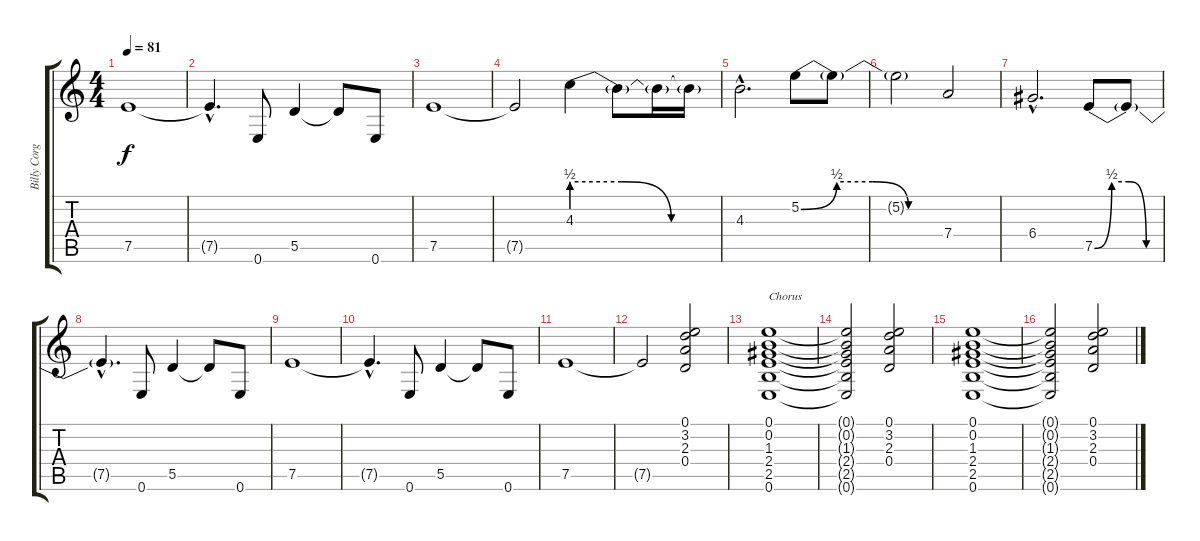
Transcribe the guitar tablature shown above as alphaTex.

\track ("Billy Corgan" "Billy Corg") {instrument electricguitarjazz}
\staff {score tabs}
\tuning (E4 B3 G3 D3 A2 E2) {hide}
\ts (4 4)
\tempo 81
\clef g2
\ks c
7.5.1{dy f} |
7.5{hac t}.4{d} 0.6.8 5.5.4 5.5{t}.8 0.6.8 |
7.5.1 |
7.5{t}.2 4.3{be (custom 0 2 20 2 40 0 60 0)}.4 4.3{t}.8 4.3{t}.16 4.3{t}.16 |
4.3{hac}.2{d} 5.2{be (custom 0 0 15 2 30 2 45 0 60 0)}.8 5.2{t}.8 |
5.2{t}.2 7.4.2 |
6.4{hac}.2{d} 7.5{be (custom 0 0 15 2 30 2 45 0 60 0)}.8 7.5{t}.8 |
7.5{hac t}.4{d} 0.6.8 5.5.4 5.5{t}.8 0.6.8 |
7.5.1 |
7.5{hac t}.4{d} 0.6.8 5.5.4 5.5{t}.8 0.6.8 |
7.5.1 |
7.5{t}.2 (0.1 3.2 2.3 0.4).2 |
(0.1 0.2 1.3 2.4 2.5 0.6).1{txt "Chorus"} |
(0.1{t} 0.2{t} 1.3{t} 2.4{t} 2.5{t} 0.6{t}).2 (0.1 3.2 2.3 0.4).2 |
(0.1 0.2 1.3 2.4 2.5 0.6).1 |
(0.1{t} 0.2{t} 1.3{t} 2.4{t} 2.5{t} 0.6{t}).2 (0.1 3.2 2.3 0.4).2
